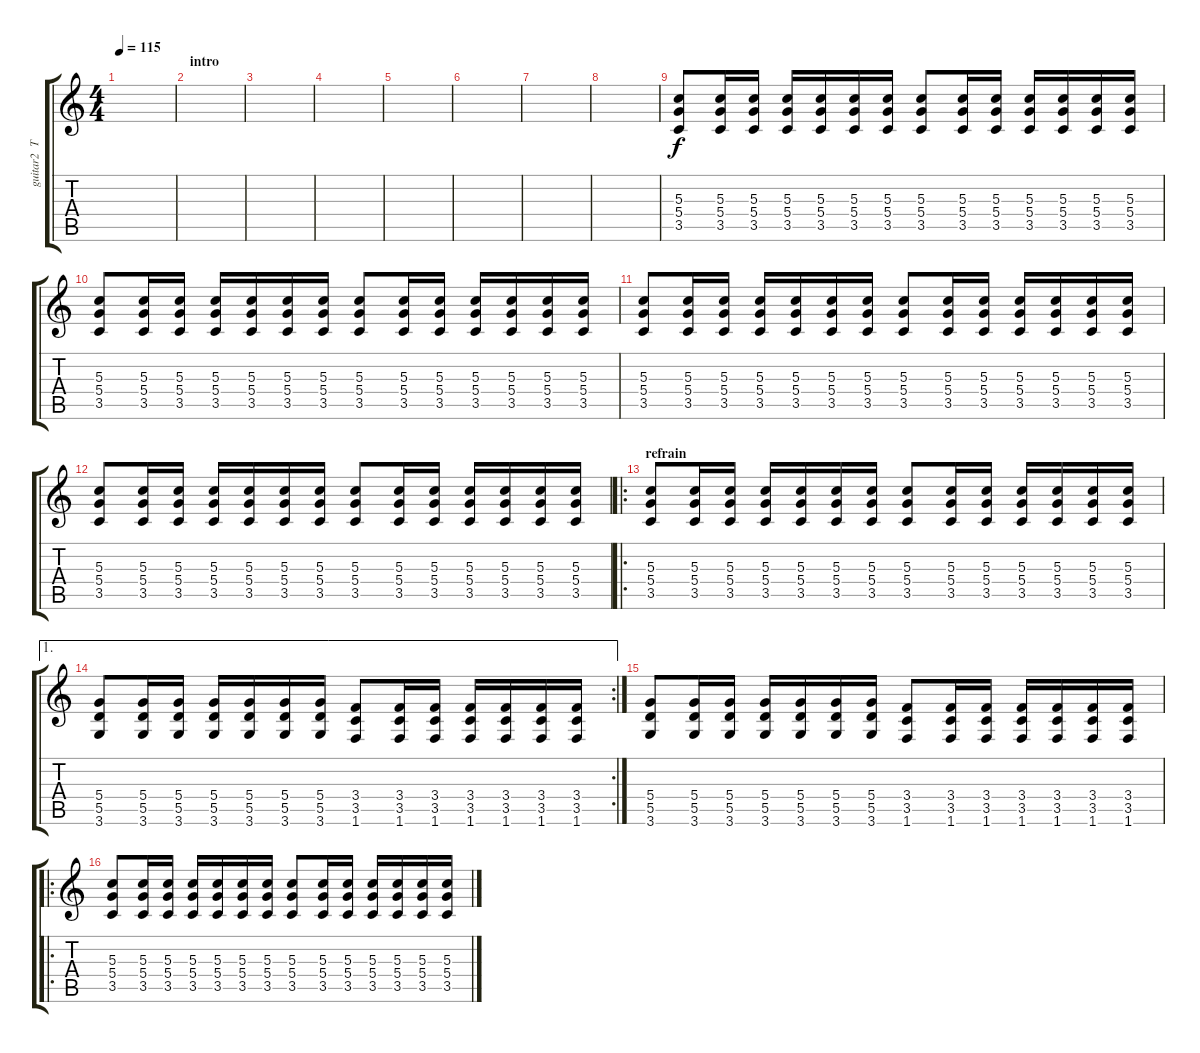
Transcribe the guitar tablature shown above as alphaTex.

\track ("guitar2 longe" "guitar2  T") {instrument overdrivenguitar}
\staff {score tabs}
\tuning (E4 B3 G3 D3 A2 E2) {hide}
\ts (4 4)
\tempo 115
\clef g2
\ks c
|
\section ("" "intro")
|
|
|
|
|
|
|
(5.3 5.4 3.5).8{balance 0} (5.3 5.4 3.5).16 (5.3 5.4 3.5).16 (5.3 5.4 3.5).16 (5.3 5.4 3.5).16 (5.3 5.4 3.5).16 (5.3 5.4 3.5).16 (5.3 5.4 3.5).8 (5.3 5.4 3.5).16 (5.3 5.4 3.5).16 (5.3 5.4 3.5).16 (5.3 5.4 3.5).16 (5.3 5.4 3.5).16 (5.3 5.4 3.5).16 |
(5.3 5.4 3.5).8 (5.3 5.4 3.5).16 (5.3 5.4 3.5).16 (5.3 5.4 3.5).16 (5.3 5.4 3.5).16 (5.3 5.4 3.5).16 (5.3 5.4 3.5).16 (5.3 5.4 3.5).8 (5.3 5.4 3.5).16 (5.3 5.4 3.5).16 (5.3 5.4 3.5).16 (5.3 5.4 3.5).16 (5.3 5.4 3.5).16 (5.3 5.4 3.5).16 |
(5.3 5.4 3.5).8 (5.3 5.4 3.5).16 (5.3 5.4 3.5).16 (5.3 5.4 3.5).16 (5.3 5.4 3.5).16 (5.3 5.4 3.5).16 (5.3 5.4 3.5).16 (5.3 5.4 3.5).8 (5.3 5.4 3.5).16 (5.3 5.4 3.5).16 (5.3 5.4 3.5).16 (5.3 5.4 3.5).16 (5.3 5.4 3.5).16 (5.3 5.4 3.5).16 |
(5.3 5.4 3.5).8 (5.3 5.4 3.5).16 (5.3 5.4 3.5).16 (5.3 5.4 3.5).16 (5.3 5.4 3.5).16 (5.3 5.4 3.5).16 (5.3 5.4 3.5).16 (5.3 5.4 3.5).8 (5.3 5.4 3.5).16 (5.3 5.4 3.5).16 (5.3 5.4 3.5).16 (5.3 5.4 3.5).16 (5.3 5.4 3.5).16 (5.3 5.4 3.5).16 |
\ro
\section ("" "refrain")
(5.3 5.4 3.5).8{balance 0} (5.3 5.4 3.5).16 (5.3 5.4 3.5).16 (5.3 5.4 3.5).16 (5.3 5.4 3.5).16 (5.3 5.4 3.5).16 (5.3 5.4 3.5).16 (5.3 5.4 3.5).8 (5.3 5.4 3.5).16 (5.3 5.4 3.5).16 (5.3 5.4 3.5).16 (5.3 5.4 3.5).16 (5.3 5.4 3.5).16 (5.3 5.4 3.5).16 |
\ae 1
\rc 2
(5.4 5.5 3.6).8 (5.4 5.5 3.6).16 (5.4 5.5 3.6).16 (5.4 5.5 3.6).16 (5.4 5.5 3.6).16 (5.4 5.5 3.6).16 (5.4 5.5 3.6).16 (3.4 3.5 1.6).8 (3.4 3.5 1.6).16 (3.4 3.5 1.6).16 (3.4 3.5 1.6).16 (3.4 3.5 1.6).16 (3.4 3.5 1.6).16 (3.4 3.5 1.6).16 |
(5.4 5.5 3.6).8 (5.4 5.5 3.6).16 (5.4 5.5 3.6).16 (5.4 5.5 3.6).16 (5.4 5.5 3.6).16 (5.4 5.5 3.6).16 (5.4 5.5 3.6).16 (3.4 3.5 1.6).8 (3.4 3.5 1.6).16 (3.4 3.5 1.6).16 (3.4 3.5 1.6).16 (3.4 3.5 1.6).16 (3.4 3.5 1.6).16 (3.4 3.5 1.6).16 |
\ro
(5.3 5.4 3.5).8 (5.3 5.4 3.5).16 (5.3 5.4 3.5).16 (5.3 5.4 3.5).16 (5.3 5.4 3.5).16 (5.3 5.4 3.5).16 (5.3 5.4 3.5).16 (5.3 5.4 3.5).8 (5.3 5.4 3.5).16 (5.3 5.4 3.5).16 (5.3 5.4 3.5).16 (5.3 5.4 3.5).16 (5.3 5.4 3.5).16 (5.3 5.4 3.5).16
